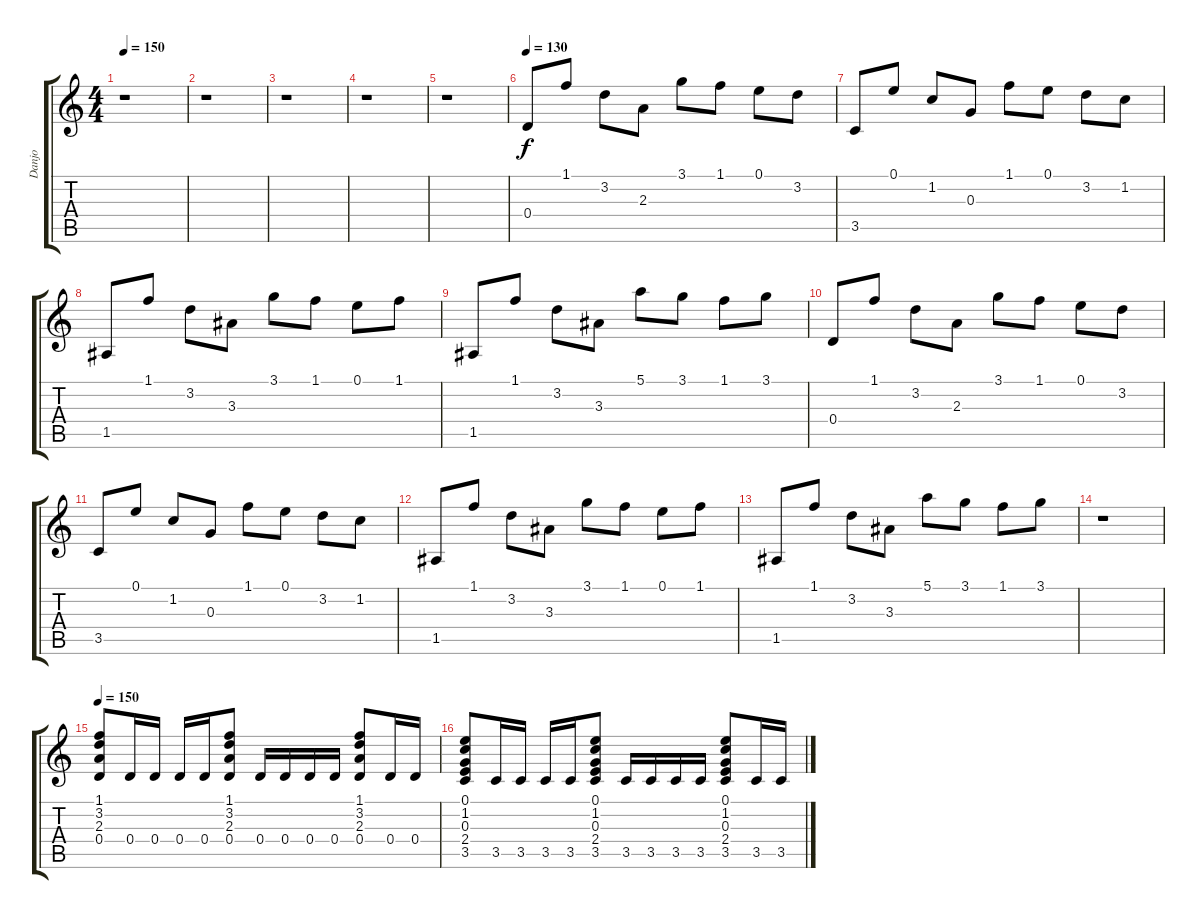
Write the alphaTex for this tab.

\track ("Danjo" "Danjo") {instrument acousticguitarnylon}
\staff {score tabs}
\tuning (E4 B3 G3 D3 A2 E2) {hide}
\ts (4 4)
\tempo 150
\clef g2
\ks c
r.1{dy f} |
r.1 |
r.1 |
r.1 |
r.1 |
\tempo 130
0.4.8 1.1.8 3.2.8 2.3.8 3.1.8 1.1.8 0.1.8 3.2.8 |
3.5.8 0.1.8 1.2.8 0.3.8 1.1.8 0.1.8 3.2.8 1.2.8 |
1.5.8 1.1.8 3.2.8 3.3.8 3.1.8 1.1.8 0.1.8 1.1.8 |
1.5.8 1.1.8 3.2.8 3.3.8 5.1.8 3.1.8 1.1.8 3.1.8 |
0.4.8 1.1.8 3.2.8 2.3.8 3.1.8 1.1.8 0.1.8 3.2.8 |
3.5.8 0.1.8 1.2.8 0.3.8 1.1.8 0.1.8 3.2.8 1.2.8 |
1.5.8 1.1.8 3.2.8 3.3.8 3.1.8 1.1.8 0.1.8 1.1.8 |
1.5.8 1.1.8 3.2.8 3.3.8 5.1.8 3.1.8 1.1.8 3.1.8 |
r.1 |
\tempo 150
(1.1 3.2 2.3 0.4).8 0.4.16 0.4.16 0.4.16 0.4.16 (1.1 3.2 2.3 0.4).8 0.4.16 0.4.16 0.4.16 0.4.16 (1.1 3.2 2.3 0.4).8 0.4.16 0.4.16 |
(0.1 1.2 0.3 2.4 3.5).8 3.5.16 3.5.16 3.5.16 3.5.16 (0.1 1.2 0.3 2.4 3.5).8 3.5.16 3.5.16 3.5.16 3.5.16 (0.1 1.2 0.3 2.4 3.5).8 3.5.16 3.5.16
